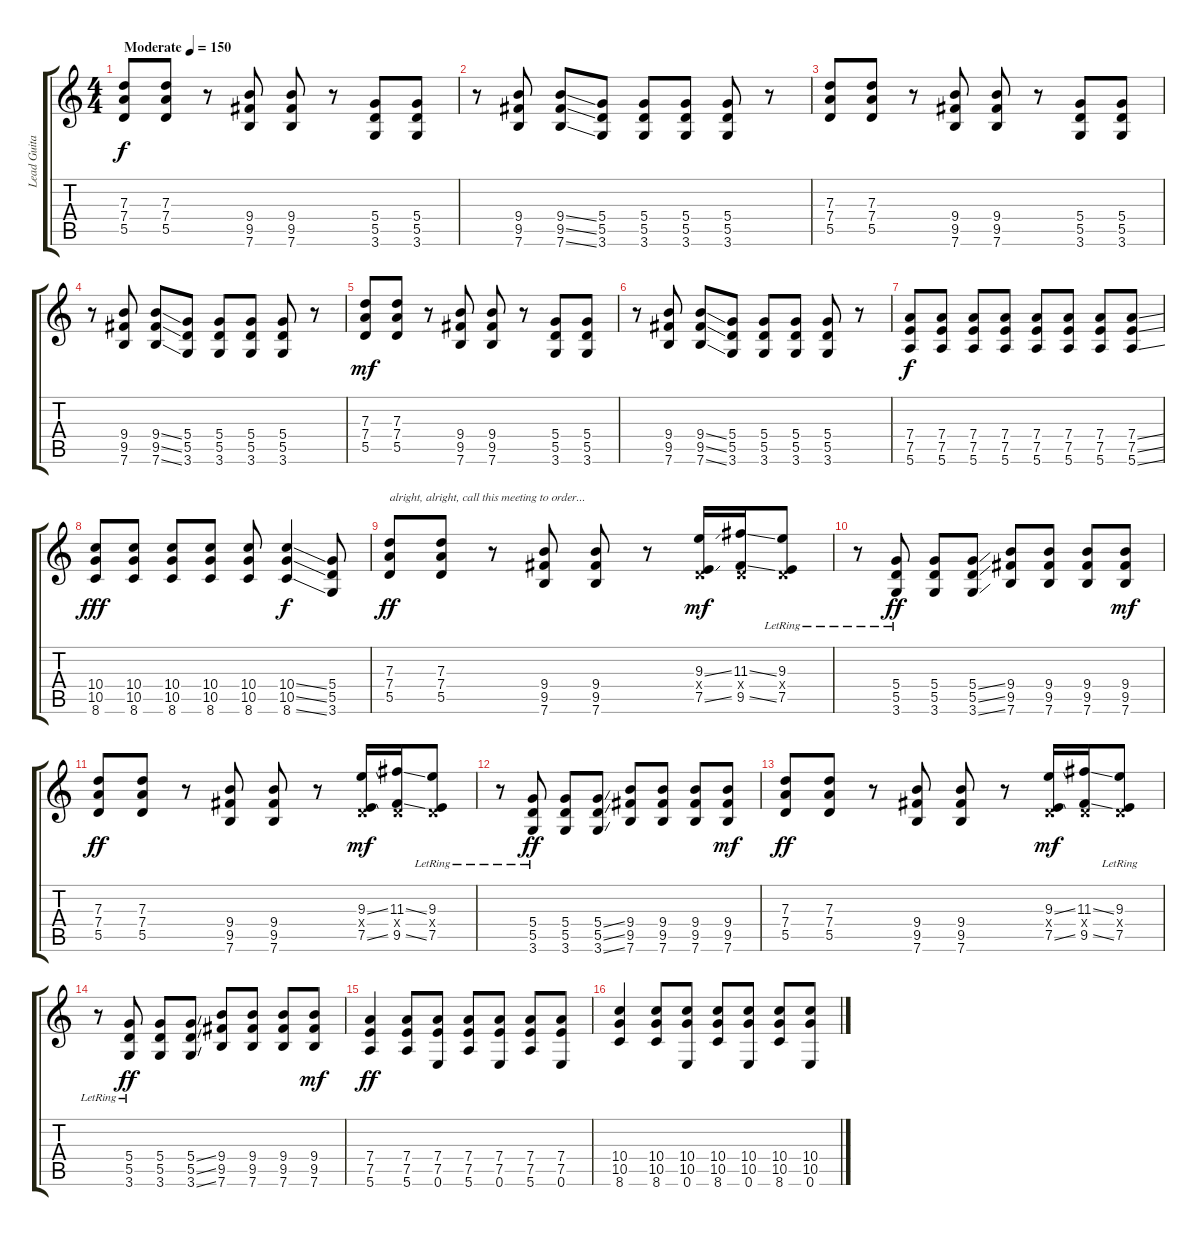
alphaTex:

\track ("Lead Guitar" "Lead Guita") {instrument overdrivenguitar}
\staff {score tabs}
\tuning (E4 B3 G3 D3 A2 E2) {hide}
\ts (4 4)
\tempo (150 "Moderate")
\clef g2
\ks c
(7.3 7.4 5.5).8{dy f instrument overdrivenguitar} (7.3 7.4 5.5).8 r.8 (9.4 9.5 7.6).8 (9.4 9.5 7.6).8 r.8 (5.4 5.5 3.6).8 (5.4 5.5 3.6).8 |
r.8 (9.4 9.5 7.6).8 (9.4{ss} 9.5{ss} 7.6{ss}).8 (5.4 5.5 3.6).8 (5.4 5.5 3.6).8 (5.4 5.5 3.6).8 (5.4 5.5 3.6).8 r.8 |
(7.3 7.4 5.5).8 (7.3 7.4 5.5).8 r.8 (9.4 9.5 7.6).8 (9.4 9.5 7.6).8 r.8 (5.4 5.5 3.6).8 (5.4 5.5 3.6).8 |
r.8 (9.4 9.5 7.6).8 (9.4{ss} 9.5{ss} 7.6{ss}).8 (5.4 5.5 3.6).8 (5.4 5.5 3.6).8 (5.4 5.5 3.6).8 (5.4 5.5 3.6).8 r.8 |
(7.3 7.4 5.5).8{dy mf} (7.3 7.4 5.5).8 r.8 (9.4 9.5 7.6).8 (9.4 9.5 7.6).8 r.8 (5.4 5.5 3.6).8 (5.4 5.5 3.6).8 |
r.8 (9.4 9.5 7.6).8 (9.4{ss} 9.5{ss} 7.6{ss}).8 (5.4 5.5 3.6).8 (5.4 5.5 3.6).8 (5.4 5.5 3.6).8 (5.4 5.5 3.6).8 r.8 |
(7.4 7.5 5.6).8{dy f} (7.4 7.5 5.6).8 (7.4 7.5 5.6).8 (7.4 7.5 5.6).8 (7.4 7.5 5.6).8 (7.4 7.5 5.6).8 (7.4 7.5 5.6).8 (7.4{ss} 7.5{ss} 5.6{ss}).8 |
(10.4 10.5 8.6).8{dy fff} (10.4 10.5 8.6).8 (10.4 10.5 8.6).8 (10.4 10.5 8.6).8 (10.4 10.5 8.6).8 (10.4{ss} 10.5{ss} 8.6{ss}).4{dy f} (5.4 5.5 3.6).8 |
(7.3 7.4 5.5).8{txt "alright, alright, call this meeting to order..." dy ff} (7.3 7.4 5.5).8 r.8 (9.4 9.5 7.6).8 (9.4 9.5 7.6).8 r.8 (9.3{ss} 0.4{x} 7.5{ss}).16{dy mf} (11.3{ss} 0.4{x} 9.5{ss}).16 (9.3{lr} 0.4{x} 7.5).8 |
r.8 (5.4{lr} 5.5{lr} 3.6{lr}).8{dy ff} (5.4 5.5 3.6).8 (5.4{ss} 5.5{ss} 3.6{ss}).8 (9.4 9.5 7.6).8 (9.4 9.5 7.6).8 (9.4 9.5 7.6).8 (9.4 9.5 7.6).8{dy mf} |
(7.3 7.4 5.5).8{dy ff} (7.3 7.4 5.5).8 r.8 (9.4 9.5 7.6).8 (9.4 9.5 7.6).8 r.8 (9.3{ss} 0.4{x} 7.5{ss}).16{dy mf} (11.3{ss} 0.4{x} 9.5{ss}).16 (9.3{lr} 0.4{x} 7.5).8 |
r.8 (5.4{lr} 5.5{lr} 3.6{lr}).8{dy ff} (5.4 5.5 3.6).8 (5.4{ss} 5.5{ss} 3.6{ss}).8 (9.4 9.5 7.6).8 (9.4 9.5 7.6).8 (9.4 9.5 7.6).8 (9.4 9.5 7.6).8{dy mf} |
(7.3 7.4 5.5).8{dy ff} (7.3 7.4 5.5).8 r.8 (9.4 9.5 7.6).8 (9.4 9.5 7.6).8 r.8 (9.3{ss} 0.4{x} 7.5{ss}).16{dy mf} (11.3{ss} 0.4{x} 9.5{ss}).16 (9.3{lr} 0.4{x} 7.5).8 |
r.8 (5.4{lr} 5.5{lr} 3.6{lr}).8{dy ff} (5.4 5.5 3.6).8 (5.4{ss} 5.5{ss} 3.6{ss}).8 (9.4 9.5 7.6).8 (9.4 9.5 7.6).8 (9.4 9.5 7.6).8 (9.4 9.5 7.6).8{dy mf} |
(7.4 7.5 5.6).4{dy ff} (7.4 7.5 5.6).8 (7.4 7.5 0.6).8 (7.4 7.5 5.6).8 (7.4 7.5 0.6).8 (7.4 7.5 5.6).8 (7.4 7.5 0.6).8 |
(10.4 10.5 8.6).4 (10.4 10.5 8.6).8 (10.4 10.5 0.6).8 (10.4 10.5 8.6).8 (10.4 10.5 0.6).8 (10.4 10.5 8.6).8 (10.4 10.5 0.6).8
